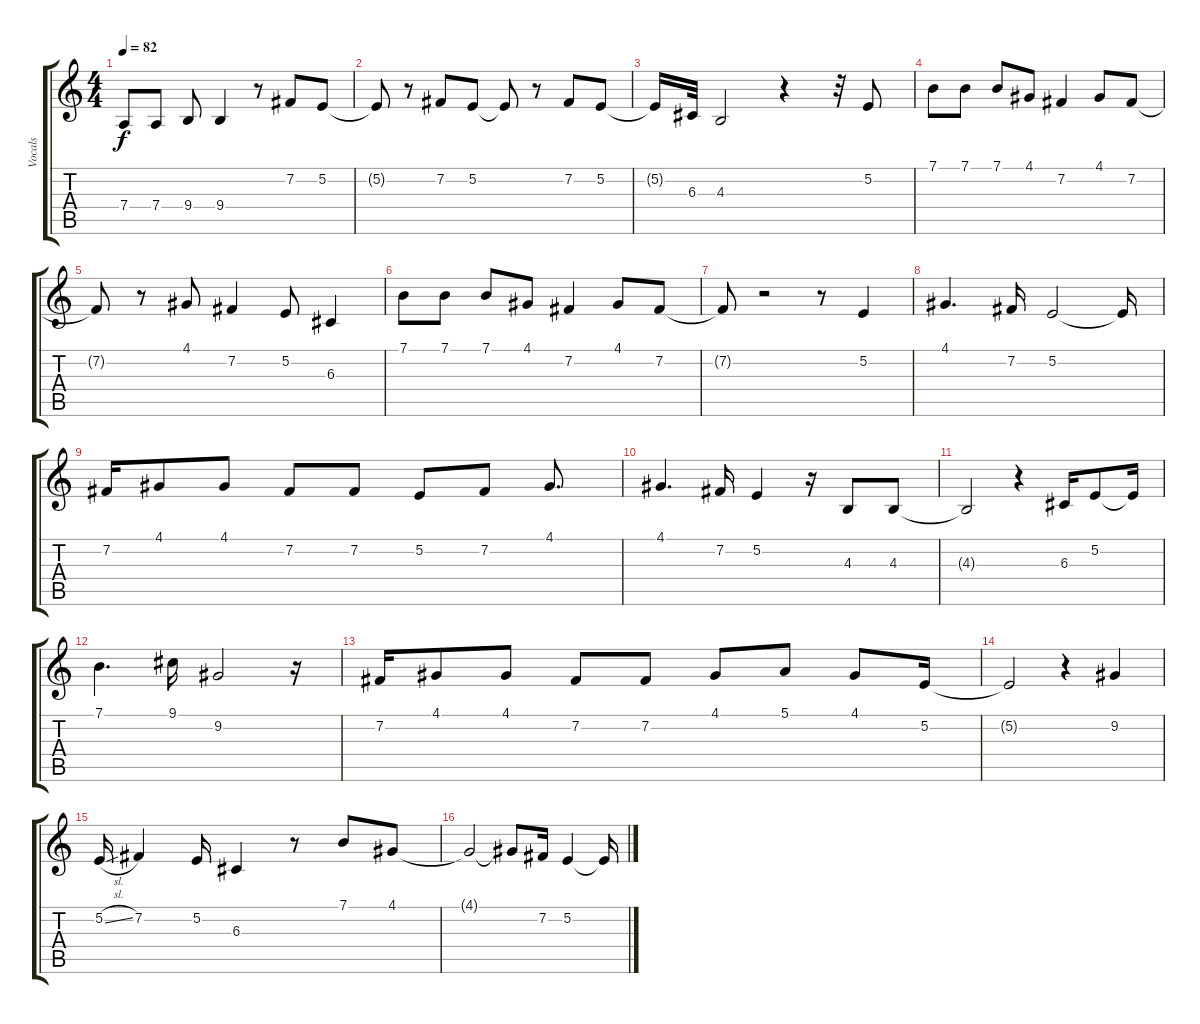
\track ("Vocals" "Vocals") {instrument flute}
\staff {score tabs}
\tuning (E4 B3 G3 D3 A2 E2) {hide}
\ts (4 4)
\tempo 82
\clef g2
\ks c
7.4.8{dy f} 7.4.8 9.4.8 9.4.4 r.8 7.2.8 5.2.8 |
5.2{t}.8 r.8 7.2.8 5.2.8 5.2{t}.8 r.8 7.2.8 5.2.8 |
5.2{t}.16 6.3.32 4.3.2 r.4 r.32 5.2.8 |
7.1.8 7.1.8 7.1.8 4.1.8 7.2.4 4.1.8 7.2.8 |
7.2{t}.8 r.8 4.1.8 7.2.4 5.2.8 6.3.4 |
7.1.8 7.1.8 7.1.8 4.1.8 7.2.4 4.1.8 7.2.8 |
7.2{t}.8 r.2 r.8 5.2.4 |
4.1.4{d} 7.2.16 5.2.2 5.2{t}.16 |
7.2.16 4.1.8 4.1.8 7.2.8 7.2.8 5.2.8 7.2.8 4.1.8{d} |
4.1.4{d} 7.2.16 5.2.4 r.16 4.3.8 4.3.8 |
4.3{t}.2 r.4 6.3.16 5.2.8 5.2{t}.16 |
7.1.4{d} 9.1.16 9.2.2 r.16 |
7.2.16 4.1.8 4.1.8 7.2.8 7.2.8 4.1.8 5.1.8 4.1.8 5.2.16 |
5.2{t}.2 r.4 9.2.4 |
5.2{sl}.16 7.2.4 5.2.16 6.3.4 r.8 7.1.8 4.1.8 |
4.1{t}.2 4.1{t}.8 7.2.16 5.2.4 5.2{t}.16
